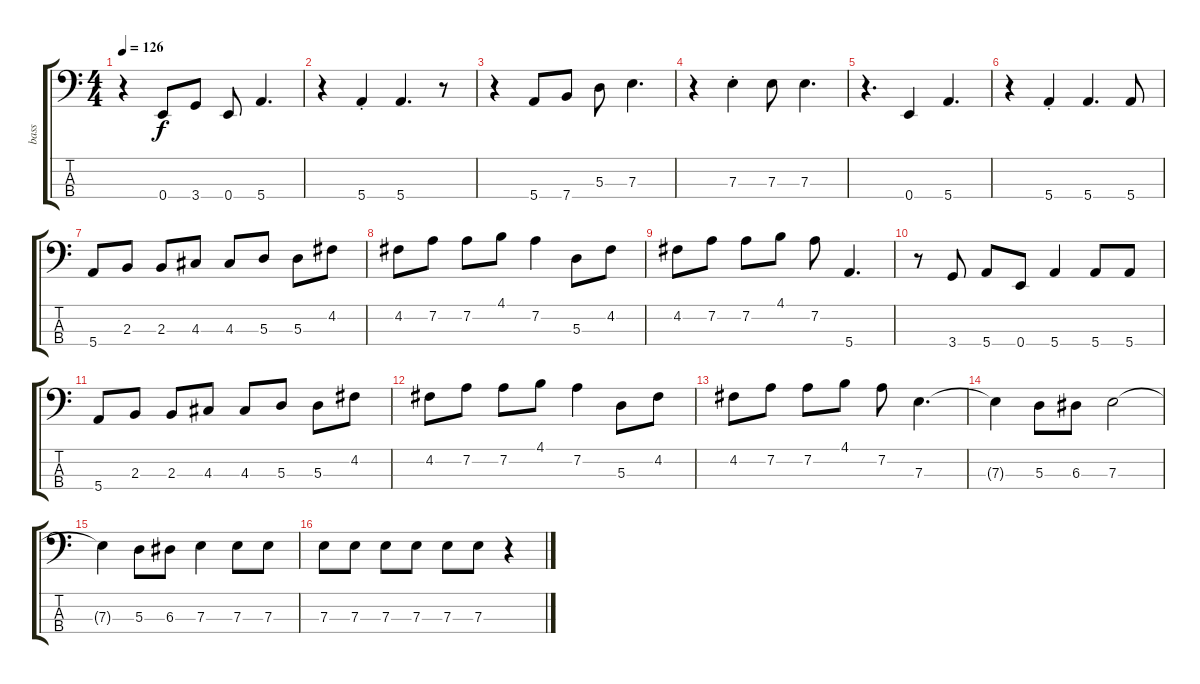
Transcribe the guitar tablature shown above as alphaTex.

\track ("bass" "bass") {instrument electricbassfinger}
\staff {score tabs}
\tuning (G2 D2 A1 E1) {hide}
\ts (4 4)
\tempo 126
\clef f4
\ks c
r.4{dy f} 0.4.8 3.4.8 0.4.8 5.4.4{d} |
r.4 5.4{st}.4 5.4.4{d} r.8 |
r.4 5.4.8 7.4.8 5.3.8 7.3.4{d} |
r.4 7.3{st}.4 7.3.8 7.3.4{d} |
r.4{d} 0.4.4 5.4.4{d} |
r.4 5.4{st}.4 5.4.4{d} 5.4.8 |
5.4.8 2.3.8 2.3.8 4.3.8 4.3.8 5.3.8 5.3.8 4.2.8 |
4.2.8 7.2.8 7.2.8 4.1.8 7.2.4 5.3.8 4.2.8 |
4.2.8 7.2.8 7.2.8 4.1.8 7.2.8 5.4.4{d} |
r.8 3.4.8 5.4.8 0.4.8 5.4.4 5.4.8 5.4.8 |
5.4.8 2.3.8 2.3.8 4.3.8 4.3.8 5.3.8 5.3.8 4.2.8 |
4.2.8 7.2.8 7.2.8 4.1.8 7.2.4 5.3.8 4.2.8 |
4.2.8 7.2.8 7.2.8 4.1.8 7.2.8 7.3.4{d} |
7.3{t}.4 5.3.8 6.3.8 7.3.2 |
7.3{t}.4 5.3.8 6.3.8 7.3.4 7.3.8 7.3.8 |
7.3.8 7.3.8 7.3.8 7.3.8 7.3.8 7.3.8 r.4
